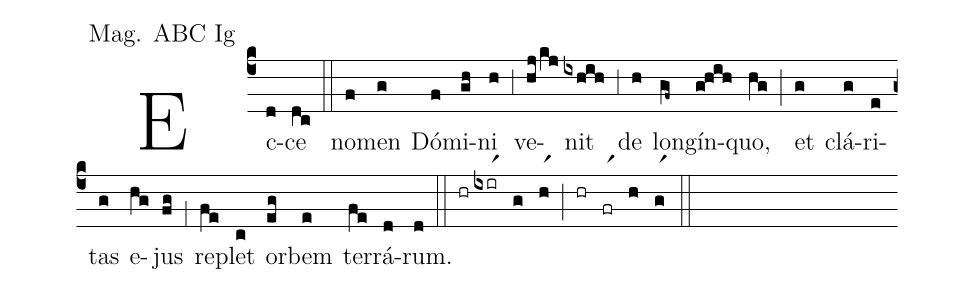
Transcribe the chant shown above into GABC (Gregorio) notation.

annotation: Mag. ABC Ig;
%%
(c4)Ec(d)ce(dc) (::) no(f)men(g) Dó(f)mi(gh)ni(h) (,3) ve(hj/kj)nit(ixhih) (,3) de(h) lon(gf~)gín(g!hih)quo,(hg) (;) et(g) clá(g)ri(e)tas(g) e(hg)jus(fg) (,1) re(fe)plet(c) or(eg)bem(e) ter(fe)rá(d)rum.(d) (::) (hr)(ixirr1)(g)(hr1)(;)(hr)(frr1)(h)(gr1)(::)
